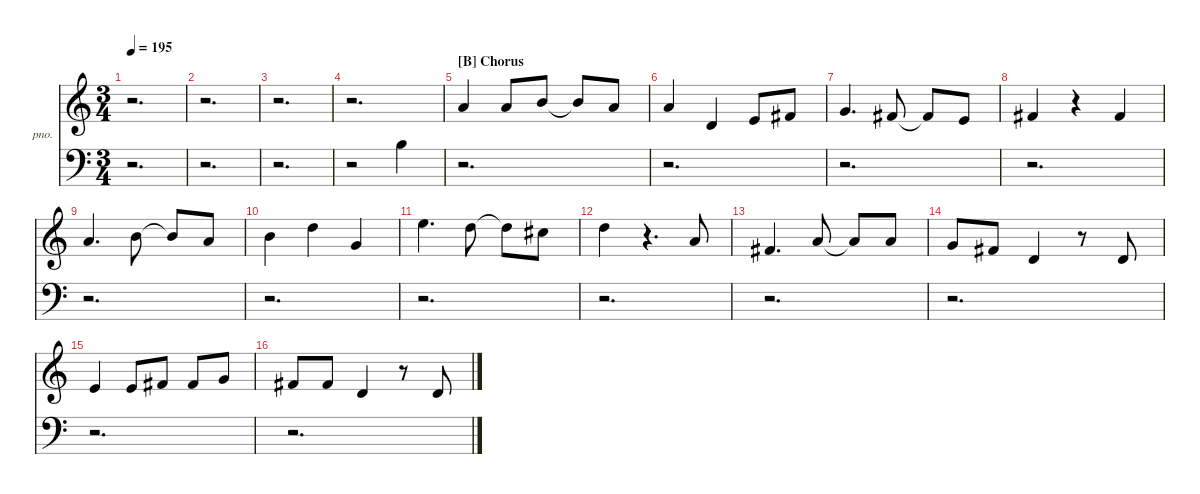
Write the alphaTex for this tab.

\hideDynamics
\bracketExtendMode nobrackets
\firstSystemTrackNameOrientation horizontal
\track ("Chorus" "pno.") {instrument acousticgrandpiano}
\staff {score}
\tuning (E4 B3 G3 D3 A2 E2)
\ts (3 4)
\tempo 195
\clef g2
\ks aminor
r.2{d dy ff} |
r.2{d} |
r.2{d} |
r.2{d} |
\section ("B" "Chorus")
5.1.4 5.1.8 7.1.8 7.1{t}.8 5.1.8 |
5.1.4 3.2.4 0.1.8 2.1{acc #}.8 |
3.1.4{d} 2.1{acc #}.8 2.1{t acc #}.8 0.1.8 |
2.1{acc #}.4 r.4 2.1{acc #}.4 |
5.1.4{d} 7.1.8 7.1{t}.8 5.1.8 |
7.1.4 10.1.4 8.2.4 |
12.1.4{d} 10.1.8 10.1{t}.8 9.1{acc #}.8 |
10.1.4 r.4{d} 5.1.8 |
2.1{acc #}.4{d} 5.1.8 5.1{t}.8 5.1.8 |
3.1.8 2.1{acc #}.8 3.2.4 r.8 3.2.8 |
0.1.4 0.1.8 2.1{acc #}.8 2.1{acc #}.8 3.1.8 |
2.1{acc #}.8 2.1{acc #}.8 3.2.4 r.8 3.2.8
\staff {score}
\tuning (G2 D2 A1 E1 B0)
\clef f4
\ottava regular
\simile none
\ks aminor
r.2{d dy ff} |
r.2{d} |
r.2{d} |
r.2 16.1.4 |
r.2{d} |
r.2{d} |
r.2{d} |
r.2{d} |
r.2{d} |
r.2{d} |
r.2{d} |
r.2{d} |
r.2{d} |
r.2{d} |
r.2{d} |
r.2{d}
